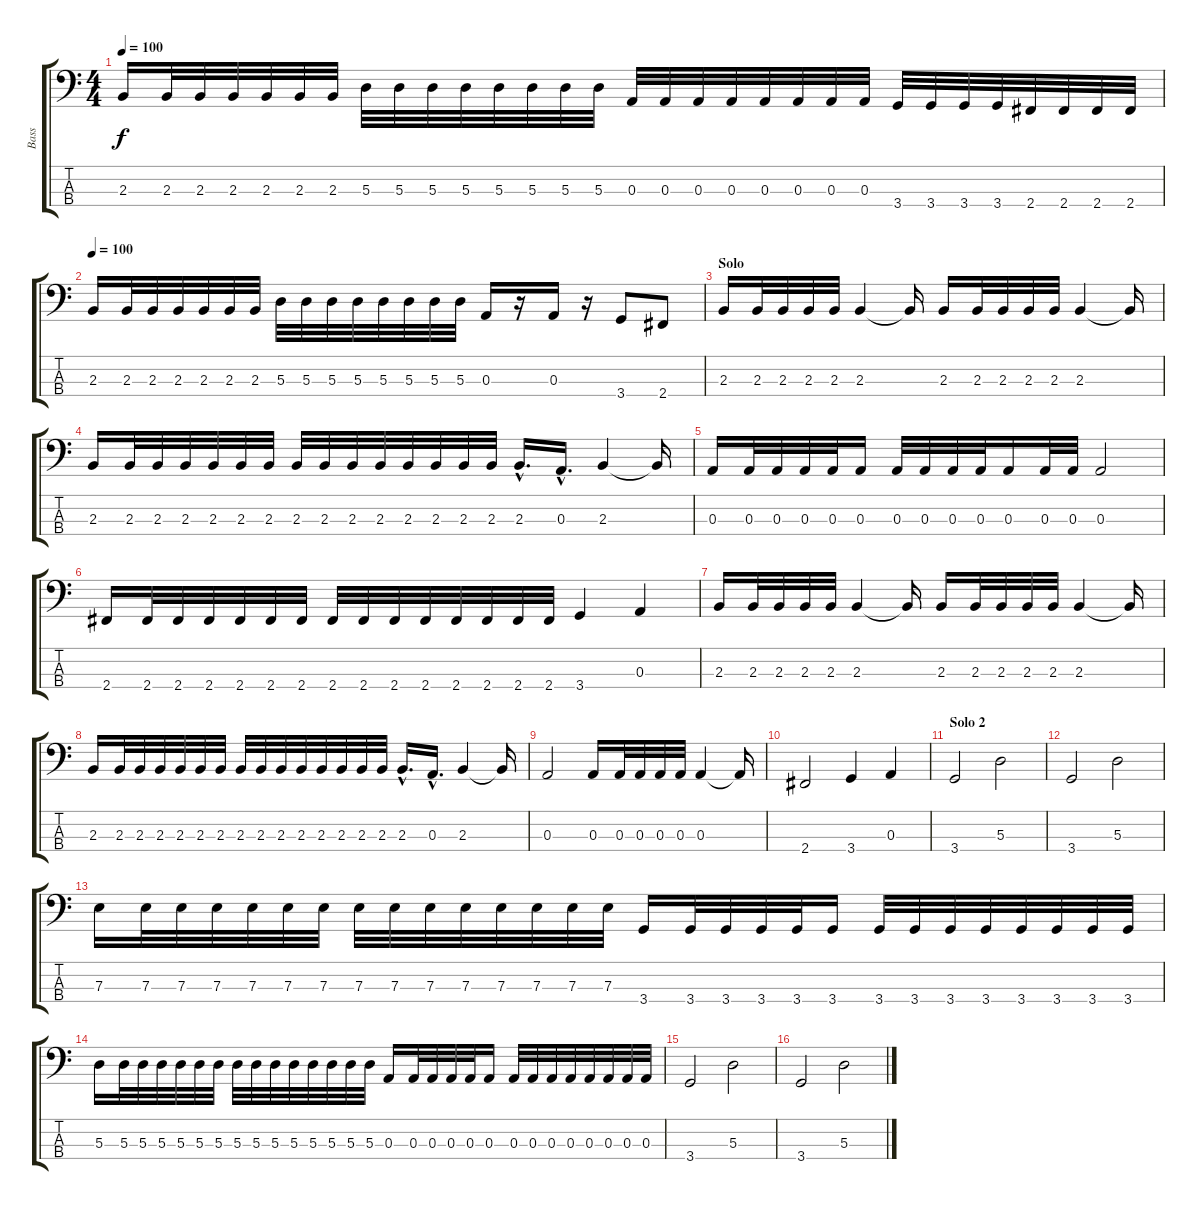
\track ("Bass" "Bass") {instrument electricbassfinger}
\staff {score tabs}
\tuning (G2 D2 A1 E1) {hide}
\ts (4 4)
\tempo 100
\clef f4
\ks c
2.3.16{dy f} 2.3.32 2.3.32 2.3.32 2.3.32 2.3.32 2.3.32 5.3.32 5.3.32 5.3.32 5.3.32 5.3.32 5.3.32 5.3.32 5.3.32 0.3.32 0.3.32 0.3.32 0.3.32 0.3.32 0.3.32 0.3.32 0.3.32 3.4.32 3.4.32 3.4.32 3.4.32 2.4.32 2.4.32 2.4.32 2.4.32 |
\tempo 100
2.3.16 2.3.32 2.3.32 2.3.32 2.3.32 2.3.32 2.3.32 5.3.32 5.3.32 5.3.32 5.3.32 5.3.32 5.3.32 5.3.32 5.3.32 0.3.16 r.16 0.3.16 r.16 3.4.8 2.4.8 |
\section ("" "Solo")
2.3.16 2.3.32 2.3.32 2.3.32 2.3.32 2.3.4 2.3{t}.16 2.3.16 2.3.32 2.3.32 2.3.32 2.3.32 2.3.4 2.3{t}.16 |
2.3.16 2.3.32 2.3.32 2.3.32 2.3.32 2.3.32 2.3.32 2.3.32 2.3.32 2.3.32 2.3.32 2.3.32 2.3.32 2.3.32 2.3.32 2.3{hac}.16{d} 0.3{hac}.16{d} 2.3.4 2.3{t}.16 |
0.3.16 0.3.32 0.3.32 0.3.32 0.3.32 0.3.16 0.3.32 0.3.32 0.3.32 0.3.32 0.3.16 0.3.32 0.3.32 0.3.2 |
2.4.16 2.4.32 2.4.32 2.4.32 2.4.32 2.4.32 2.4.32 2.4.32 2.4.32 2.4.32 2.4.32 2.4.32 2.4.32 2.4.32 2.4.32 3.4.4 0.3.4 |
\section ("" "")
2.3.16 2.3.32 2.3.32 2.3.32 2.3.32 2.3.4 2.3{t}.16 2.3.16 2.3.32 2.3.32 2.3.32 2.3.32 2.3.4 2.3{t}.16 |
2.3.16 2.3.32 2.3.32 2.3.32 2.3.32 2.3.32 2.3.32 2.3.32 2.3.32 2.3.32 2.3.32 2.3.32 2.3.32 2.3.32 2.3.32 2.3{hac}.16{d} 0.3{hac}.16{d} 2.3.4 2.3{t}.16 |
0.3.2 0.3.16 0.3.32 0.3.32 0.3.32 0.3.32 0.3.4 0.3{t}.16 |
2.4.2 3.4.4 0.3.4 |
\section ("" "Solo 2")
3.4.2 5.3.2 |
3.4.2 5.3.2 |
7.3.16 7.3.32 7.3.32 7.3.32 7.3.32 7.3.32 7.3.32 7.3.32 7.3.32 7.3.32 7.3.32 7.3.32 7.3.32 7.3.32 7.3.32 3.4.16 3.4.32 3.4.32 3.4.32 3.4.32 3.4.16 3.4.32 3.4.32 3.4.32 3.4.32 3.4.32 3.4.32 3.4.32 3.4.32 |
5.3.16 5.3.32 5.3.32 5.3.32 5.3.32 5.3.32 5.3.32 5.3.32 5.3.32 5.3.32 5.3.32 5.3.32 5.3.32 5.3.32 5.3.32 0.3.16 0.3.32 0.3.32 0.3.32 0.3.32 0.3.16 0.3.32 0.3.32 0.3.32 0.3.32 0.3.32 0.3.32 0.3.32 0.3.32 |
\section ("" "")
3.4.2 5.3.2 |
3.4.2 5.3.2
